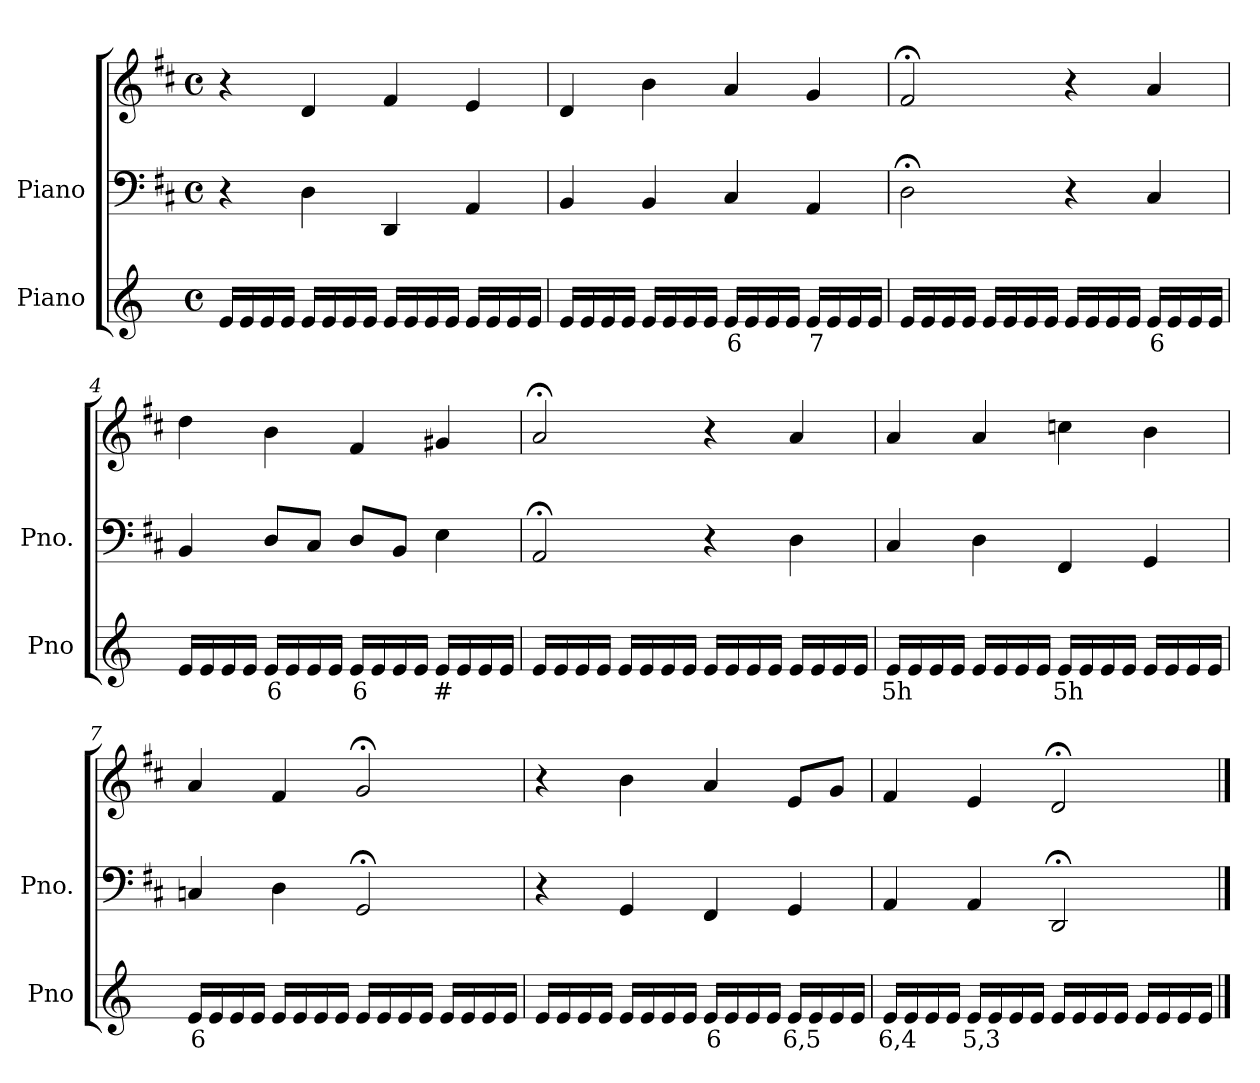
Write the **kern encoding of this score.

**kern	**text	**kern	**kern
*part2	*part2	*part1	*part1
*staff3	*staff3	*staff2	*staff1
*I"Piano	*	*I"Piano	*
*I'Pno	*	*I'Pno.	*
*clefG2	*	*clefF4	*clefG2
*k[]	*	*k[f#c#]	*k[f#c#]
*M4/4	*	*M4/4	*M4/4
*met(c)	*	*met(c)	*met(c)
=1	=1	=1	=1
16e/LL	.	4r	4r
16e/	.	.	.
16e/	.	.	.
16e/JJ	.	.	.
16e/LL	.	4D\	4d/
16e/	.	.	.
16e/	.	.	.
16e/JJ	.	.	.
16e/LL	.	4DD/	4f#/
16e/	.	.	.
16e/	.	.	.
16e/JJ	.	.	.
16e/LL	.	4AA/	4e/
16e/	.	.	.
16e/	.	.	.
16e/JJ	.	.	.
=2	=2	=2	=2
16e/LL	.	4BB/	4d/
16e/	.	.	.
16e/	.	.	.
16e/JJ	.	.	.
16e/LL	.	4BB/	4b\
16e/	.	.	.
16e/	.	.	.
16e/JJ	.	.	.
!	!LO:LY:b	!	!
16e/LL	6	4C#/	4a/
16e/	.	.	.
16e/	.	.	.
16e/JJ	.	.	.
!	!LO:LY:b	!	!
16e/LL	7	4AA/	4g/
16e/	.	.	.
16e/	.	.	.
16e/JJ	.	.	.
=3	=3	=3	=3
16e/LL	.	2D;<\	2f#;</
16e/	.	.	.
16e/	.	.	.
16e/JJ	.	.	.
16e/LL	.	.	.
16e/	.	.	.
16e/	.	.	.
16e/JJ	.	.	.
16e/LL	.	4r	4r
16e/	.	.	.
16e/	.	.	.
16e/JJ	.	.	.
!	!LO:LY:b	!	!
16e/LL	6	4C#/	4a/
16e/	.	.	.
16e/	.	.	.
16e/JJ	.	.	.
=4	=4	=4	=4
16e/LL	.	4BB/	4dd\
16e/	.	.	.
16e/	.	.	.
16e/JJ	.	.	.
!	!LO:LY:b	!	!
16e/LL	6	8D/L	4b\
16e/	.	.	.
!	!LO:LY:b	!	!
16e/	_	8C#/J	.
16e/JJ	.	.	.
!	!LO:LY:b	!	!
16e/LL	6	8D/L	4f#/
16e/	.	.	.
!	!LO:LY:b	!	!
16e/	_	8BB/J	.
16e/JJ	.	.	.
!	!LO:LY:b	!	!
16e/LL	#	4E\	4g#X/
16e/	.	.	.
16e/	.	.	.
16e/JJ	.	.	.
=5	=5	=5	=5
16e/LL	.	2AA;</	2a;</
16e/	.	.	.
16e/	.	.	.
16e/JJ	.	.	.
16e/LL	.	.	.
16e/	.	.	.
16e/	.	.	.
16e/JJ	.	.	.
16e/LL	.	4r	4r
16e/	.	.	.
16e/	.	.	.
16e/JJ	.	.	.
16e/LL	.	4D\	4a/
16e/	.	.	.
16e/	.	.	.
16e/JJ	.	.	.
=6	=6	=6	=6
!	!LO:LY:b	!	!
16e/LL	5h	4C#/	4a/
16e/	.	.	.
16e/	.	.	.
16e/JJ	.	.	.
16e/LL	.	4D\	4a/
16e/	.	.	.
16e/	.	.	.
16e/JJ	.	.	.
!	!LO:LY:b	!	!
16e/LL	5h	4FF#/	4ccn\
16e/	.	.	.
16e/	.	.	.
16e/JJ	.	.	.
16e/LL	.	4GG/	4b\
16e/	.	.	.
16e/	.	.	.
16e/JJ	.	.	.
=7	=7	=7	=7
!	!LO:LY:b	!	!
16e/LL	6	4Cn/	4a/
16e/	.	.	.
16e/	.	.	.
16e/JJ	.	.	.
16e/LL	.	4D\	4f#/
16e/	.	.	.
16e/	.	.	.
16e/JJ	.	.	.
16e/LL	.	2GG;</	2g;</
16e/	.	.	.
16e/	.	.	.
16e/JJ	.	.	.
16e/LL	.	.	.
16e/	.	.	.
16e/	.	.	.
16e/JJ	.	.	.
=8	=8	=8	=8
16e/LL	.	4r	4r
16e/	.	.	.
16e/	.	.	.
16e/JJ	.	.	.
16e/LL	.	4GG/	4b\
16e/	.	.	.
16e/	.	.	.
16e/JJ	.	.	.
!	!LO:LY:b	!	!
16e/LL	6	4FF#/	4a/
16e/	.	.	.
16e/	.	.	.
16e/JJ	.	.	.
!	!LO:LY:b	!	!
16e/LL	6,5	4GG/	8e/L
16e/	.	.	.
16e/	.	.	8g/J
16e/JJ	.	.	.
=9	=9	=9	=9
!	!LO:LY:b	!	!
16e/LL	6,4	4AA/	4f#/
16e/	.	.	.
16e/	.	.	.
16e/JJ	.	.	.
!	!LO:LY:b	!	!
16e/LL	5,3	4AA/	4e/
16e/	.	.	.
16e/	.	.	.
16e/JJ	.	.	.
16e/LL	.	2DD;</	2d;</
16e/	.	.	.
16e/	.	.	.
16e/JJ	.	.	.
16e/LL	.	.	.
16e/	.	.	.
16e/	.	.	.
16e/JJ	.	.	.
==	==	==	==
*-	*-	*-	*-
